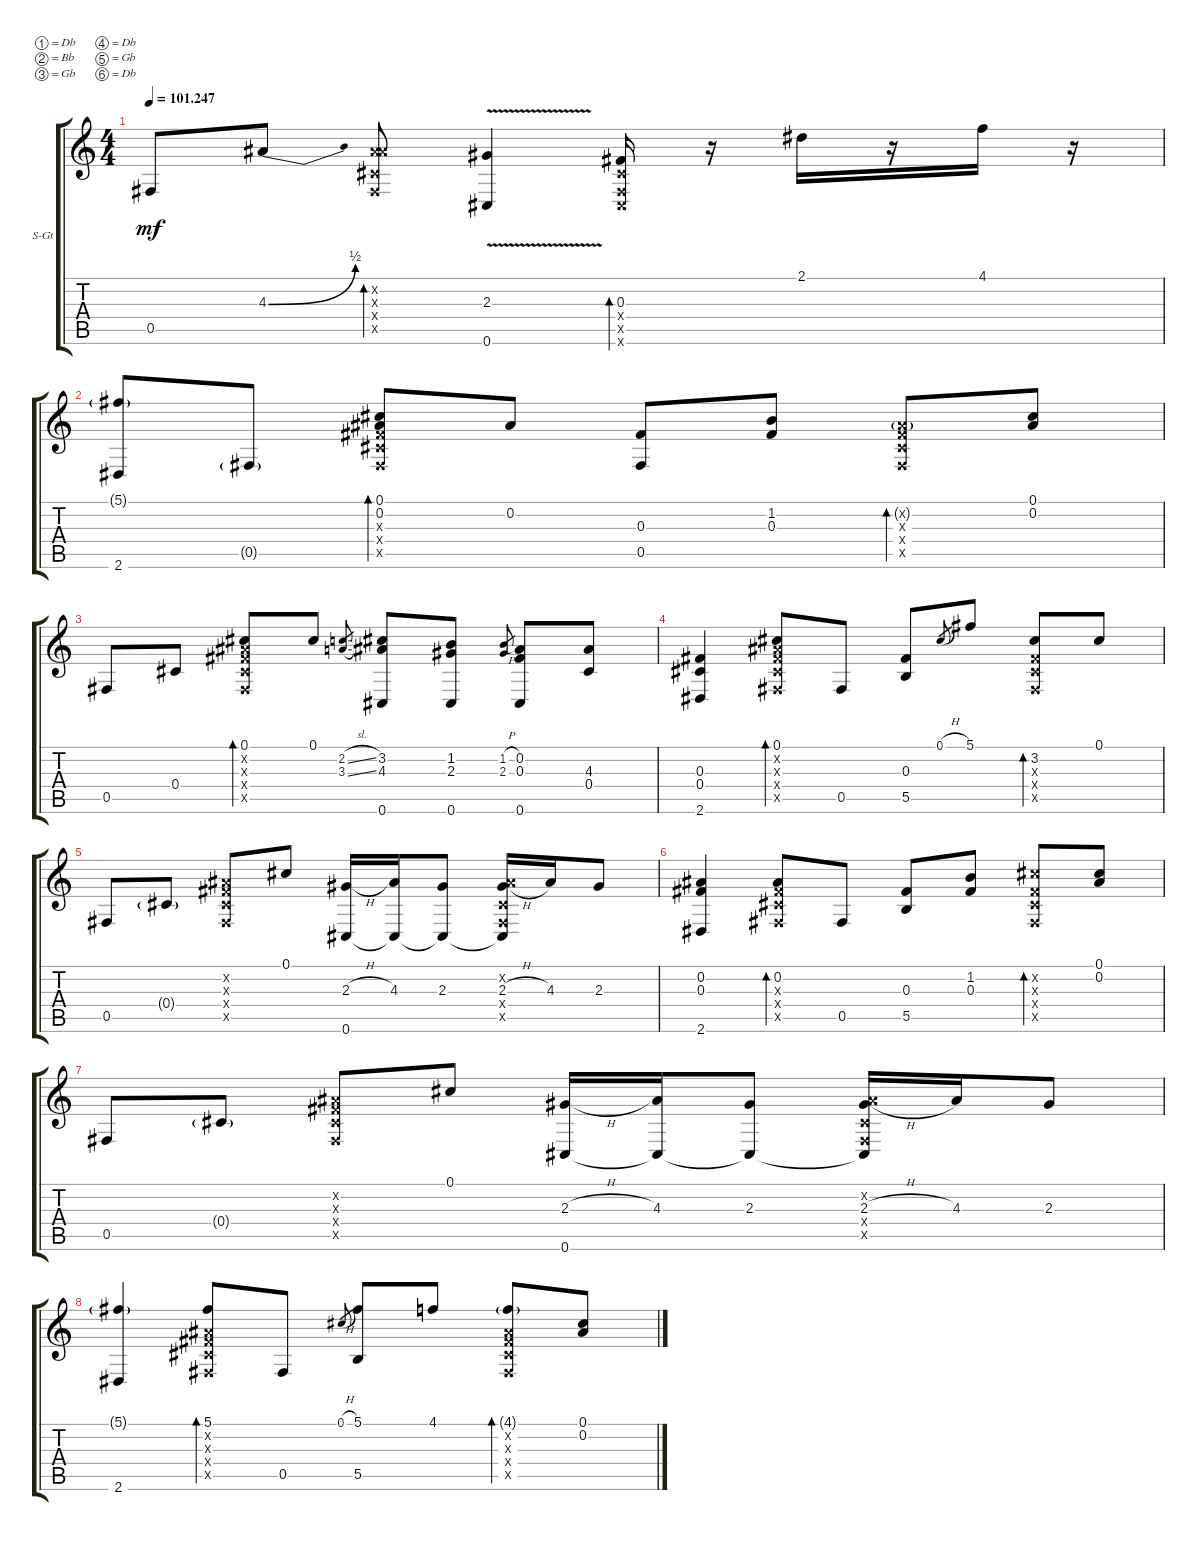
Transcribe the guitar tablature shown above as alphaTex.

\defaultSystemsLayout 4
\bracketExtendMode groupsimilarinstruments
\firstSystemTrackNameOrientation horizontal
\otherSystemsTrackNameOrientation horizontal
\track ("Steel Guitar" "S-Gt") {instrument acousticguitarsteel}
\staff {score tabs}
\tuning (Db4 Bb3 Gb3 Db3 Gb2 Db2)
\ts (4 4)
\tempo
101.247
\accidentals auto
\clef g2
\ottava regular
\simile none
\ks c
0.5.8{dy mf} 4.3{be (bend 0 0 15 2)}.8 (4.3{x} 0.4{x} 0.5{x} 0.2{x}).8{bd 30} (2.3{v} 0.6).4 (0.3 0.4{x} 0.5{x} 0.6{x}).16{bd 30} r.16 2.1.16 r.16 4.1.16 r.16 |
(2.6 5.1{g}).8 0.5{g}.8 (0.5{x} 0.4{x} 0.3{x} 0.2 0.1).8{bd 30} 0.2.8 (0.5 0.3).8 (1.2 0.3).8 (0.4{x} 0.2{g x} 0.3{x} 0.5{x}).8{bd 30} (0.1 0.2).8 |
0.5.8 0.4.8 (0.2{x} 0.3{x} 0.4{x} 0.5{x} 0.1).8{bd 30} 0.1.8 (2.2{sl} 3.3{sl}).8{gr} (3.2 4.3 0.6).8 (1.2 2.3 0.6).8 (2.3{h} 1.2{h}).8{gr} (0.6 0.2 0.3).8 (4.3 0.4).8 |
(2.6 0.3 0.4).4 (0.3{x} 0.4{x} 0.5{x} 0.1 0.2{x}).8{bd 30} 0.5.8 (5.5 0.3).8 0.1{h}.8{gr} 5.1.8 (3.2 0.3{x} 0.4{x} 0.5{x}).8{bd 30} 0.1.8 |
0.5.8 0.4{g}.8 (0.3{x} 0.4{x} 0.5{x} 0.2{x}).8 0.1.8 (0.6 2.3{h}).16 (4.3 0.6{t}).16 (2.3 0.6{t}).8 (2.3{h} 0.6{t} 0.4{x} 0.5{x} 0.2{x}).16 4.3.16 2.3.8 |
(2.6 0.3 0.2).4 (0.3{x} 0.4{x} 0.5{x} 0.2).8{bd 30} 0.5.8 (5.5 0.3).8 (1.2 0.3).8 (3.2{x} 0.3{x} 0.4{x} 0.5{x}).8{bd 30} (0.1 0.2).8 |
0.5.8 0.4{g}.8 (0.3{x} 0.4{x} 0.5{x} 0.2{x}).8 0.1.8 (0.6 2.3{h}).16 (4.3 0.6{t}).16 (2.3 0.6{t}).8 (2.3{h} 0.6{t} 0.4{x} 0.5{x} 0.2{x}).16 4.3.16 2.3.8 |
(2.6 5.1{g}).4 (0.5{x} 0.4{x} 0.3{x} 0.2{x} 5.1).8{bd 30} 0.5.8 0.1{h}.8{gr} (5.5 5.1).8 4.1.8 (0.4{x} 0.2{x} 0.3{x} 0.5{x} 4.1{g}).8{bd 30} (0.1 0.2).8
